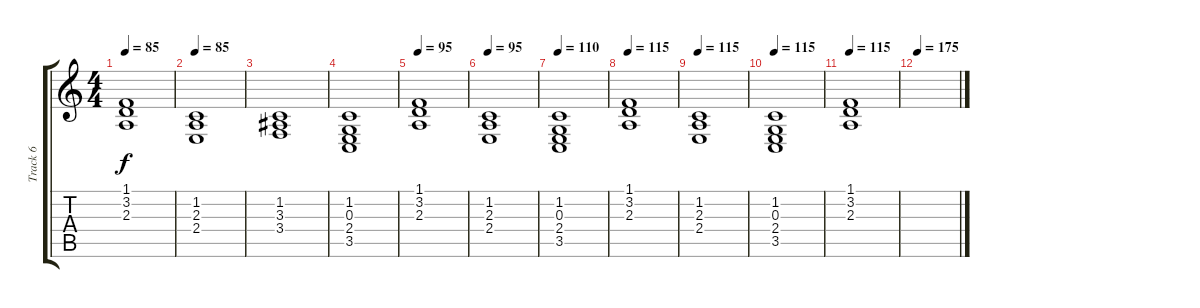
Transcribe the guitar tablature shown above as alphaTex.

\track ("Track 6" "Track 6") {instrument churchorgan}
\staff {score tabs}
\tuning (E4 B3 G3 D3 A2 E2) {hide}
\ts (4 4)
\tempo 85
\clef g2
\ks c
(1.1 3.2 2.3).1{dy f instrument churchorgan} |
\tempo 85
(1.2 2.3 2.4).1{volume 9} |
(1.2 3.3 3.4).1 |
(1.2 0.3 2.4 3.5).1 |
\tempo 95
(1.1 3.2 2.3).1 |
\tempo 95
(1.2 2.3 2.4).1 |
\tempo 110
(1.2 0.3 2.4 3.5).1 |
\tempo 115
(1.1 3.2 2.3).1 |
\tempo 115
(1.2 2.3 2.4).1 |
\tempo 115
(1.2 0.3 2.4 3.5).1 |
\tempo 250
\tempo 115
(1.1 3.2 2.3).1{volume 16} |
\tempo 175
